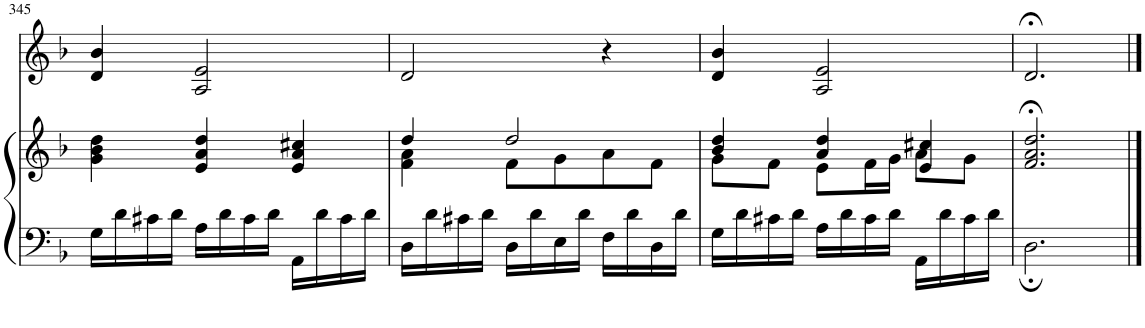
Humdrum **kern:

**kern	**kern	**kern
*part2	*part2	*part1
*staff3	*staff2	*staff1
*I"Harpsichord	*	*I"Violin
*I'Hpschd	*	*I'Vln
!!LO:PB:g=z
*clefF4	*clefG2	*clefG2
*k[b-]	*k[b-]	*k[b-]
*M3/4	*M3/4	*M3/4
=345	=345	=345
*	*^	*
16G\LL	4g\ 4b-\ 4dd\	4ryy	4d/ 4b-/
16d\	.	.	.
16c#X\	.	.	.
16d\JJ	.	.	.
16A\LL	4e/ 4a/ 4dd/	2ryy	2A/ 2e/
16d\	.	.	.
16c#\	.	.	.
16d\JJ	.	.	.
16AA\LL	4e/ 4a/ 4cc#X/	.	.
16d\	.	.	.
16c#\	.	.	.
16d\JJ	.	.	.
=346	=346	=346	=346
16D\LL	4dd/	4f\ 4a\	2d/
16d\	.	.	.
16c#X\	.	.	.
16d\JJ	.	.	.
16D\LL	2dd/	8f\L	.
16d\	.	.	.
16E\	.	8g\	.
16d\JJ	.	.	.
16F\LL	.	8a\	4r
16d\	.	.	.
16D\	.	8f\J	.
16d\JJ	.	.	.
=347	=347	=347	=347
16G\LL	4b-/ 4dd/	8g\L	4d/ 4b-/
16d\	.	.	.
16c#X\	.	8f\J	.
16d\JJ	.	.	.
16A\LL	4a/ 4dd/	8e\L	2A/ 2e/
16d\	.	.	.
16c#\	.	16f\L	.
16d\JJ	.	16g\JJ	.
16AA\LL	4e/ 4cc#X/	8a\L	.
16d\	.	.	.
16c#\	.	8g\J	.
16d\JJ	.	.	.
*	*v	*v	*
=348	=348	=348
2.D;\	2.f/;< 2.a/;< 2.dd/;<	2.d;</
==	==	==
*-	*-	*-
